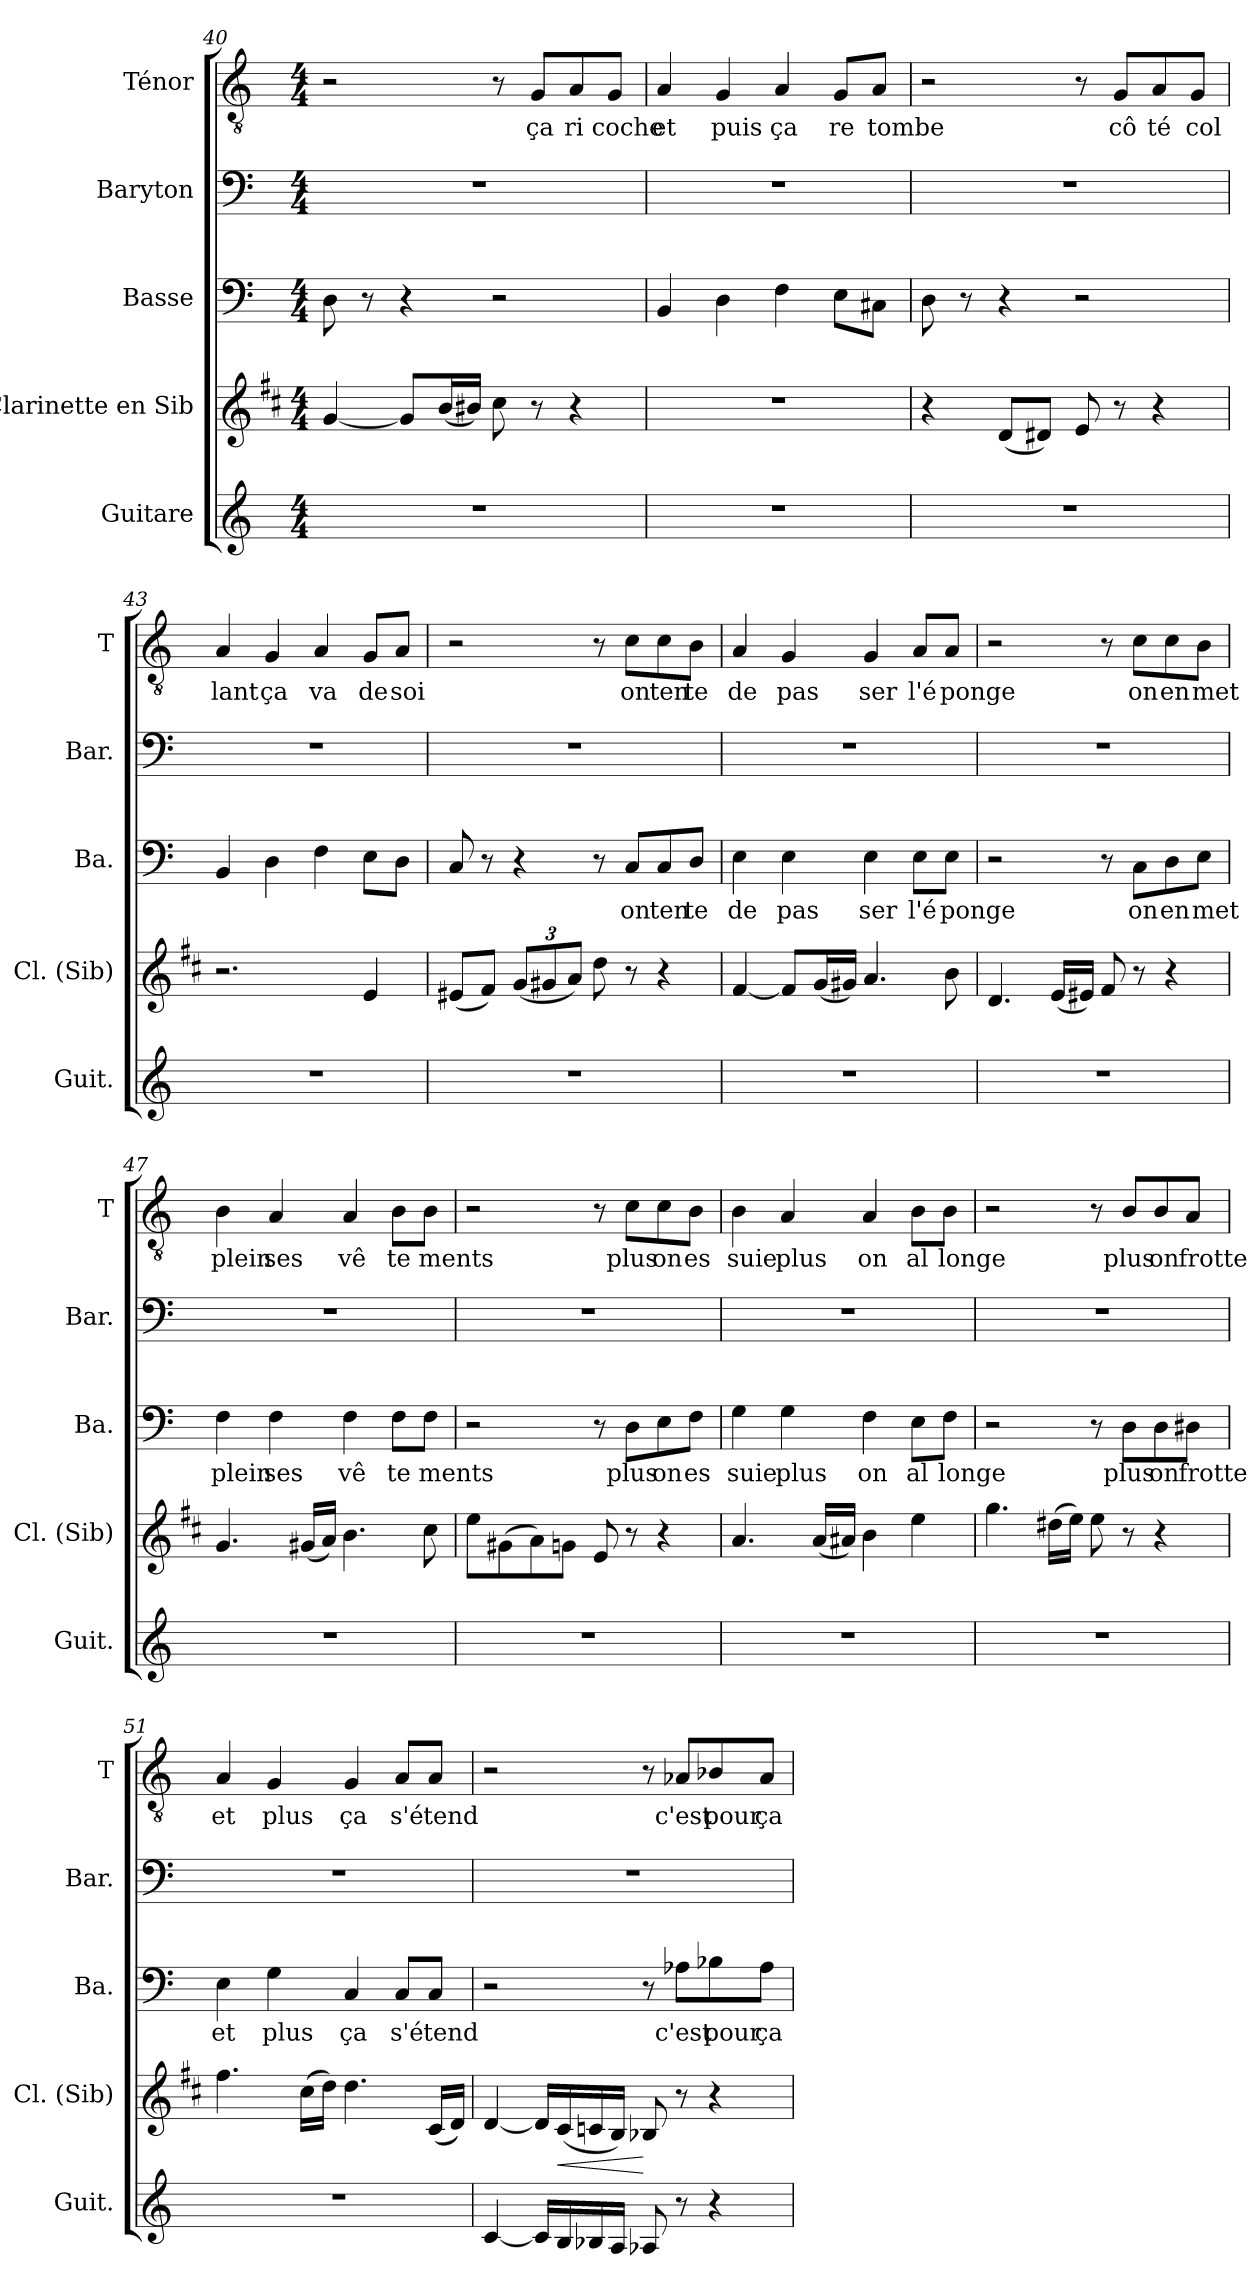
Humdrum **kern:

**kern	**kern	**dynam	**kern	**text	**kern	**kern	**text
*part5	*part4	*part4	*part3	*part3	*part2	*part1	*part1
*staff5	*staff4	*staff4	*staff3	*staff3	*staff2	*staff1	*staff1
*I"Guitare	*I"Clarinette en Sib	*	*I"Basse	*	*I"Baryton	*I"Ténor	*
*I'Guit.	*I'Cl. (Sib)	*	*I'Ba.	*	*I'Bar.	*I'T	*
*clefG2	*clefG2	*	*clefF4	*	*clefF4	*clefGv2	*
*ITrd7c12	*ITrd1c2	*	*	*	*	*	*
*k[]	*k[]	*	*k[]	*	*k[]	*k[]	*
*C:	*C:	*	*C:	*	*C:	*C:	*
*M4/4	*M4/4	*	*M4/4	*	*M4/4	*M4/4	*
=40	=40	=40	=40	=40	=40	=40	=40
!	!	!	!	!	!	!	!LO:LY:b
1r	[4f/	.	8D\	.	1r	2r	doigts
.	.	.	8r	.	.	.	.
.	8f/L]	.	4r	.	.	.	.
.	(<16a/L	.	.	.	.	.	.
.	16a#X/JJ)	.	.	.	.	.	.
.	8b\	.	2r	.	.	8r	.
!	!	!	!	!	!	!	!LO:LY:b
.	8r	.	.	.	.	8G/L	ça
!	!	!	!	!	!	!	!LO:LY:b
.	4r	.	.	.	.	8A/	ri
!	!	!	!	!	!	!	!LO:LY:b
.	.	.	.	.	.	8G/J	coche
!!LO:LB:g=z
=41	=41	=41	=41	=41	=41	=41	=41
!	!	!	!	!	!	!	!LO:LY:b
1r	1r	.	4BB/	.	1r	4A/	et
!	!	!	!	!	!	!	!LO:LY:b
.	.	.	4D\	.	.	4G/	puis
!	!	!	!	!	!	!	!LO:LY:b
.	.	.	4F\	.	.	4A/	ça
!	!	!	!	!	!	!	!LO:LY:b
.	.	.	8E\L	.	.	8G/L	re
!	!	!	!	!	!	!	!LO:LY:b
.	.	.	8C#X\J	.	.	8A/J	tombe
=42	=42	=42	=42	=42	=42	=42	=42
1r	4r	.	8D\	.	1r	2r	.
.	.	.	8r	.	.	.	.
.	(<8c/L	.	4r	.	.	.	.
.	8c#X/J)	.	.	.	.	.	.
.	8d/	.	2r	.	.	8r	.
!	!	!	!	!	!	!	!LO:LY:b
.	8r	.	.	.	.	8G/L	cô
!	!	!	!	!	!	!	!LO:LY:b
.	4r	.	.	.	.	8A/	té
!	!	!	!	!	!	!	!LO:LY:b
.	.	.	.	.	.	8G/J	col
!!LO:PB:g=z
=43	=43	=43	=43	=43	=43	=43	=43
!	!	!	!	!	!	!	!LO:LY:b
1r	2.r	.	4BB/	.	1r	4A/	lant
!	!	!	!	!	!	!	!LO:LY:b
.	.	.	4D\	.	.	4G/	ça
!	!	!	!	!	!	!	!LO:LY:b
.	.	.	4F\	.	.	4A/	va
!	!	!	!	!	!	!	!LO:LY:b
.	4d/	.	8E\L	.	.	8G/L	de
!	!	!	!	!	!	!	!LO:LY:b
.	.	.	8D\J	.	.	8A/J	soi
=44	=44	=44	=44	=44	=44	=44	=44
1r	(<8d#X/L	.	8C/	.	1r	2r	.
.	8e/J)	.	8r	.	.	.	.
.	(<12f/L	.	4r	.	.	.	.
.	12f#X/	.	.	.	.	.	.
.	12g/J)	.	.	.	.	.	.
.	8cc\	.	8r	.	.	8r	.
!	!	!	!	!LO:LY:b	!	!	!LO:LY:b
.	8r	.	8C/L	on	.	8c\L	on
!	!	!	!	!LO:LY:b	!	!	!LO:LY:b
.	4r	.	8C/	ten	.	8c\	ten
!	!	!	!	!LO:LY:b	!	!	!LO:LY:b
.	.	.	8D/J	te	.	8B\J	te
!!LO:LB:g=z
=45	=45	=45	=45	=45	=45	=45	=45
!	!	!	!	!LO:LY:b	!	!	!LO:LY:b
1r	[4e/	.	4E\	de	1r	4A/	de
!	!	!	!	!LO:LY:b	!	!	!LO:LY:b
.	8e/L]	.	4E\	pas	.	4G/	pas
.	(<16f/L	.	.	.	.	.	.
.	16f#X/JJ)	.	.	.	.	.	.
!	!	!	!	!LO:LY:b	!	!	!LO:LY:b
.	4.g/	.	4E\	ser	.	4G/	ser
!	!	!	!	!LO:LY:b	!	!	!LO:LY:b
.	.	.	8E\L	l'é	.	8A/L	l'é
!	!	!	!	!LO:LY:b	!	!	!LO:LY:b
.	8a\	.	8E\J	ponge	.	8A/J	ponge
=46	=46	=46	=46	=46	=46	=46	=46
1r	4.c/	.	2r	.	1r	2r	.
.	(<16d/LL	.	.	.	.	.	.
.	16d#X/JJ)	.	.	.	.	.	.
.	8e/	.	8r	.	.	8r	.
!	!	!	!	!LO:LY:b	!	!	!LO:LY:b
.	8r	.	8C\L	on	.	8c\L	on
!	!	!	!	!LO:LY:b	!	!	!LO:LY:b
.	4r	.	8D\	en	.	8c\	en
!	!	!	!	!LO:LY:b	!	!	!LO:LY:b
.	.	.	8E\J	met	.	8B\J	met
!!LO:PB:g=z
=47	=47	=47	=47	=47	=47	=47	=47
!	!	!	!	!LO:LY:b	!	!	!LO:LY:b
1r	4.f/	.	4F\	plein	1r	4B\	plein
!	!	!	!	!LO:LY:b	!	!	!LO:LY:b
.	.	.	4F\	ses	.	4A/	ses
.	(<16f#X/LL	.	.	.	.	.	.
.	16g/JJ)	.	.	.	.	.	.
!	!	!	!	!LO:LY:b	!	!	!LO:LY:b
.	4.a\	.	4F\	vê	.	4A/	vê
!	!	!	!	!LO:LY:b	!	!	!LO:LY:b
.	.	.	8F\L	te	.	8B\L	te
!	!	!	!	!LO:LY:b	!	!	!LO:LY:b
.	8b\	.	8F\J	ments	.	8B\J	ments
=48	=48	=48	=48	=48	=48	=48	=48
1r	8dd\L	.	2r	.	1r	2r	.
.	(>8f#X\	.	.	.	.	.	.
.	8g\)	.	.	.	.	.	.
.	8fn\J	.	.	.	.	.	.
.	8d/	.	8r	.	.	8r	.
!	!	!	!	!LO:LY:b	!	!	!LO:LY:b
.	8r	.	8D\L	plus	.	8c\L	plus
!	!	!	!	!LO:LY:b	!	!	!LO:LY:b
.	4r	.	8E\	on	.	8c\	on
!	!	!	!	!LO:LY:b	!	!	!LO:LY:b
.	.	.	8F\J	es	.	8B\J	es
!!LO:LB:g=z
=49	=49	=49	=49	=49	=49	=49	=49
!	!	!	!	!LO:LY:b	!	!	!LO:LY:b
1r	4.g/	.	4G\	suie	1r	4B\	suie
!	!	!	!	!LO:LY:b	!	!	!LO:LY:b
.	.	.	4G\	plus	.	4A/	plus
.	(<16g/LL	.	.	.	.	.	.
.	16g#X/JJ)	.	.	.	.	.	.
!	!	!	!	!LO:LY:b	!	!	!LO:LY:b
.	4a\	.	4F\	on	.	4A/	on
!	!	!	!	!LO:LY:b	!	!	!LO:LY:b
.	4dd\	.	8E\L	al	.	8B\L	al
!	!	!	!	!LO:LY:b	!	!	!LO:LY:b
.	.	.	8F\J	longe	.	8B\J	longe
=50	=50	=50	=50	=50	=50	=50	=50
1r	4.ff\	.	2r	.	1r	2r	.
.	(>16cc#X\LL	.	.	.	.	.	.
.	16dd\JJ)	.	.	.	.	.	.
.	8dd\	.	8r	.	.	8r	.
!	!	!	!	!LO:LY:b	!	!	!LO:LY:b
.	8r	.	8D\L	plus	.	8B/L	plus
!	!	!	!	!LO:LY:b	!	!	!LO:LY:b
.	4r	.	8D\	on	.	8B/	on
!	!	!	!	!LO:LY:b	!	!	!LO:LY:b
.	.	.	8D#X\J	frotte	.	8A/J	frotte
!!LO:PB:g=z
=51	=51	=51	=51	=51	=51	=51	=51
!	!	!	!	!LO:LY:b	!	!	!LO:LY:b
1r	4.ee\	.	4E\	et	1r	4A/	et
!	!	!	!	!LO:LY:b	!	!	!LO:LY:b
.	.	.	4G\	plus	.	4G/	plus
.	(>16b\LL	.	.	.	.	.	.
.	16cc\JJ)	.	.	.	.	.	.
!	!	!	!	!LO:LY:b	!	!	!LO:LY:b
.	4.cc\	.	4C/	ça	.	4G/	ça
!	!	!	!	!LO:LY:b	!	!	!LO:LY:b
.	.	.	8C/L	s'é	.	8A/L	s'é
!	!	!	!	!LO:LY:b	!	!	!LO:LY:b
.	(<16B/LL	.	8C/J	tend	.	8A/J	tend
.	16c/JJ)	.	.	.	.	.	.
=52	=52	=52	=52	=52	=52	=52	=52
[4C/	[4c/	.	2r	.	1r	2r	.
16C/LL]	16c/LL]	.	.	.	.	.	.
!	!	!LO:HP:b	!	!	!	!	!
16BB/	(<16B/	<	.	.	.	.	.
16BB-X/	16B-X/	.	.	.	.	.	.
16AA/JJ	16A/JJ)	.	.	.	.	.	.
8AA-X/	8A-X/	[	8r	.	.	8r	.
!	!	!	!	!LO:LY:b	!	!	!LO:LY:b
8r	8r	.	8A-X\L	c'est	.	8A-X/L	c'est
!	!	!	!	!LO:LY:b	!	!	!LO:LY:b
4r	4r	.	8B-X\	pour	.	8B-X/	pour
!	!	!	!	!LO:LY:b	!	!	!LO:LY:b
.	.	.	8A-\J	ça	.	8A-/J	ça
=	=	=	=	=	=	=	=
*-	*-	*-	*-	*-	*-	*-	*-
